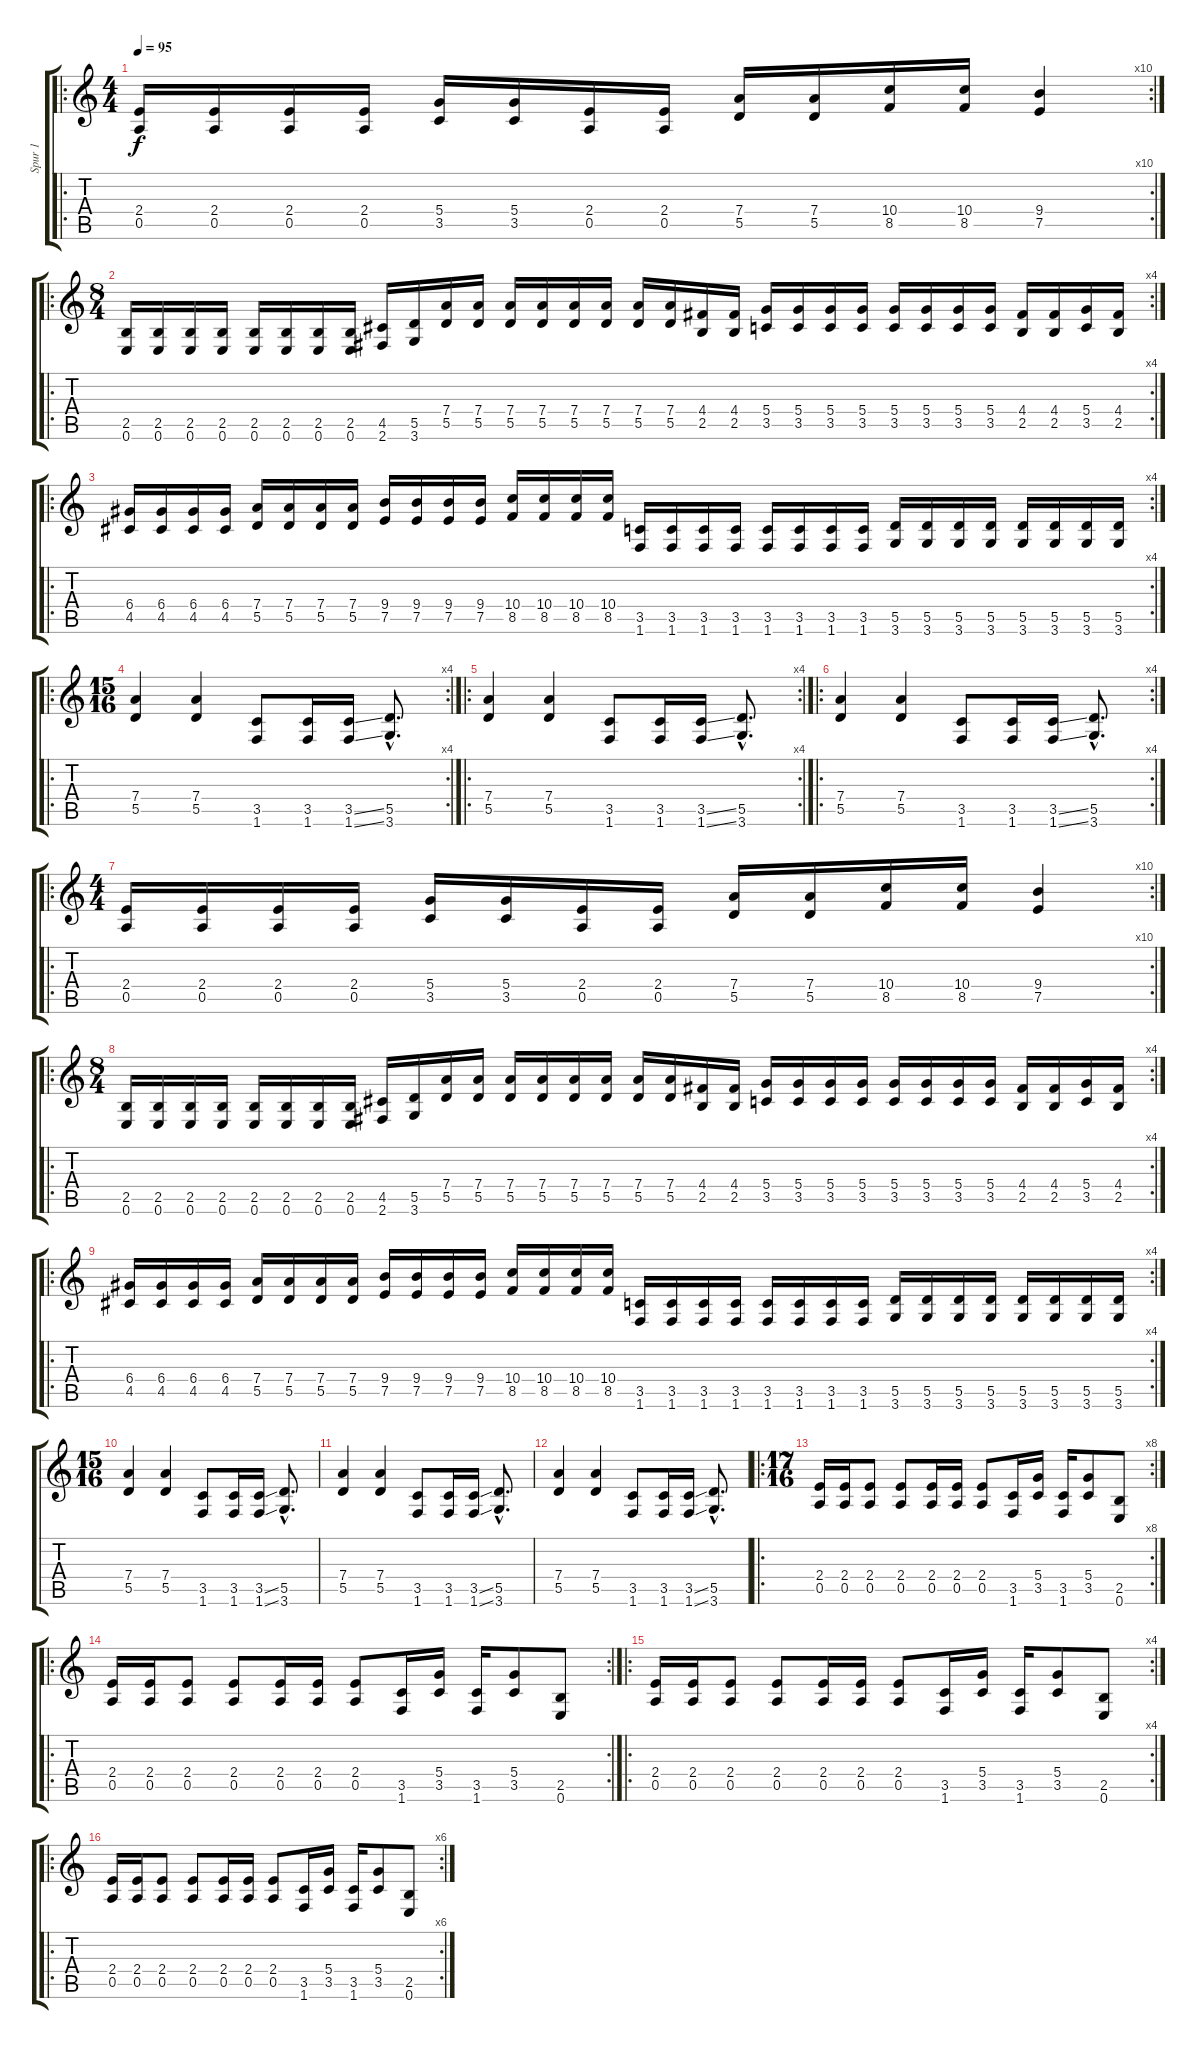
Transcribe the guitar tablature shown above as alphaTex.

\track ("Spur 1" "Spur 1") {instrument distortionguitar}
\staff {score tabs}
\tuning (E4 B3 G3 D3 A2 E2) {hide}
\ro
\rc 10
\ts (4 4)
\tempo 95
\clef g2
\ks c
(2.4 0.5).16{dy f instrument distortionguitar} (2.4 0.5).16 (2.4 0.5).16 (2.4 0.5).16 (5.4 3.5).16 (5.4 3.5).16 (2.4 0.5).16 (2.4 0.5).16 (7.4 5.5).16 (7.4 5.5).16 (10.4 8.5).16 (10.4 8.5).16 (9.4 7.5).4 |
\ro
\rc 4
\ts (8 4)
(2.5 0.6).16 (2.5 0.6).16 (2.5 0.6).16 (2.5 0.6).16 (2.5 0.6).16 (2.5 0.6).16 (2.5 0.6).16 (2.5 0.6).16 (4.5 2.6).16 (5.5 3.6).16 (7.4 5.5).16 (7.4 5.5).16 (7.4 5.5).16 (7.4 5.5).16 (7.4 5.5).16 (7.4 5.5).16 (7.4 5.5).16 (7.4 5.5).16 (4.4 2.5).16 (4.4 2.5).16 (5.4 3.5).16 (5.4 3.5).16 (5.4 3.5).16 (5.4 3.5).16 (5.4 3.5).16 (5.4 3.5).16 (5.4 3.5).16 (5.4 3.5).16 (4.4 2.5).16 (4.4 2.5).16 (5.4 3.5).16 (4.4 2.5).16 |
\ro
\rc 4
(6.4 4.5).16 (6.4 4.5).16 (6.4 4.5).16 (6.4 4.5).16 (7.4 5.5).16 (7.4 5.5).16 (7.4 5.5).16 (7.4 5.5).16 (9.4 7.5).16 (9.4 7.5).16 (9.4 7.5).16 (9.4 7.5).16 (10.4 8.5).16 (10.4 8.5).16 (10.4 8.5).16 (10.4 8.5).16 (3.5 1.6).16 (3.5 1.6).16 (3.5 1.6).16 (3.5 1.6).16 (3.5 1.6).16 (3.5 1.6).16 (3.5 1.6).16 (3.5 1.6).16 (5.5 3.6).16 (5.5 3.6).16 (5.5 3.6).16 (5.5 3.6).16 (5.5 3.6).16 (5.5 3.6).16 (5.5 3.6).16 (5.5 3.6).16 |
\ro
\rc 4
\ts (15 16)
(7.4 5.5).4 (7.4 5.5).4 (3.5 1.6).8 (3.5 1.6).16 (3.5{ss} 1.6{ss}).16 (5.5{hac} 3.6{hac}).8{d} |
\ro
\rc 4
(7.4 5.5).4 (7.4 5.5).4 (3.5 1.6).8 (3.5 1.6).16 (3.5{ss} 1.6{ss}).16 (5.5{hac} 3.6{hac}).8{d} |
\ro
\rc 4
(7.4 5.5).4 (7.4 5.5).4 (3.5 1.6).8 (3.5 1.6).16 (3.5{ss} 1.6{ss}).16 (5.5{hac} 3.6{hac}).8{d} |
\ro
\rc 10
\ts (4 4)
(2.4 0.5).16 (2.4 0.5).16 (2.4 0.5).16 (2.4 0.5).16 (5.4 3.5).16 (5.4 3.5).16 (2.4 0.5).16 (2.4 0.5).16 (7.4 5.5).16 (7.4 5.5).16 (10.4 8.5).16 (10.4 8.5).16 (9.4 7.5).4 |
\ro
\rc 4
\ts (8 4)
(2.5 0.6).16 (2.5 0.6).16 (2.5 0.6).16 (2.5 0.6).16 (2.5 0.6).16 (2.5 0.6).16 (2.5 0.6).16 (2.5 0.6).16 (4.5 2.6).16 (5.5 3.6).16 (7.4 5.5).16 (7.4 5.5).16 (7.4 5.5).16 (7.4 5.5).16 (7.4 5.5).16 (7.4 5.5).16 (7.4 5.5).16 (7.4 5.5).16 (4.4 2.5).16 (4.4 2.5).16 (5.4 3.5).16 (5.4 3.5).16 (5.4 3.5).16 (5.4 3.5).16 (5.4 3.5).16 (5.4 3.5).16 (5.4 3.5).16 (5.4 3.5).16 (4.4 2.5).16 (4.4 2.5).16 (5.4 3.5).16 (4.4 2.5).16 |
\ro
\rc 4
(6.4 4.5).16 (6.4 4.5).16 (6.4 4.5).16 (6.4 4.5).16 (7.4 5.5).16 (7.4 5.5).16 (7.4 5.5).16 (7.4 5.5).16 (9.4 7.5).16 (9.4 7.5).16 (9.4 7.5).16 (9.4 7.5).16 (10.4 8.5).16 (10.4 8.5).16 (10.4 8.5).16 (10.4 8.5).16 (3.5 1.6).16 (3.5 1.6).16 (3.5 1.6).16 (3.5 1.6).16 (3.5 1.6).16 (3.5 1.6).16 (3.5 1.6).16 (3.5 1.6).16 (5.5 3.6).16 (5.5 3.6).16 (5.5 3.6).16 (5.5 3.6).16 (5.5 3.6).16 (5.5 3.6).16 (5.5 3.6).16 (5.5 3.6).16 |
\ts (15 16)
(7.4 5.5).4 (7.4 5.5).4 (3.5 1.6).8 (3.5 1.6).16 (3.5{ss} 1.6{ss}).16 (5.5{hac} 3.6{hac}).8{d} |
(7.4 5.5).4 (7.4 5.5).4 (3.5 1.6).8 (3.5 1.6).16 (3.5{ss} 1.6{ss}).16 (5.5{hac} 3.6{hac}).8{d} |
(7.4 5.5).4 (7.4 5.5).4 (3.5 1.6).8 (3.5 1.6).16 (3.5{ss} 1.6{ss}).16 (5.5{hac} 3.6{hac}).8{d} |
\ro
\rc 8
\ts (17 16)
(2.4 0.5).16 (2.4 0.5).16 (2.4 0.5).8 (2.4 0.5).8 (2.4 0.5).16 (2.4 0.5).16 (2.4 0.5).8 (3.5 1.6).16 (5.4 3.5).16 (3.5 1.6).16 (5.4 3.5).8 (2.5 0.6).8 |
\ro
\rc 2
(2.4 0.5).16 (2.4 0.5).16 (2.4 0.5).8 (2.4 0.5).8 (2.4 0.5).16 (2.4 0.5).16 (2.4 0.5).8 (3.5 1.6).16 (5.4 3.5).16 (3.5 1.6).16 (5.4 3.5).8 (2.5 0.6).8 |
\ro
\rc 4
(2.4 0.5).16 (2.4 0.5).16 (2.4 0.5).8 (2.4 0.5).8 (2.4 0.5).16 (2.4 0.5).16 (2.4 0.5).8 (3.5 1.6).16 (5.4 3.5).16 (3.5 1.6).16 (5.4 3.5).8 (2.5 0.6).8 |
\ro
\rc 6
(2.4 0.5).16 (2.4 0.5).16 (2.4 0.5).8 (2.4 0.5).8 (2.4 0.5).16 (2.4 0.5).16 (2.4 0.5).8 (3.5 1.6).16 (5.4 3.5).16 (3.5 1.6).16 (5.4 3.5).8 (2.5 0.6).8
